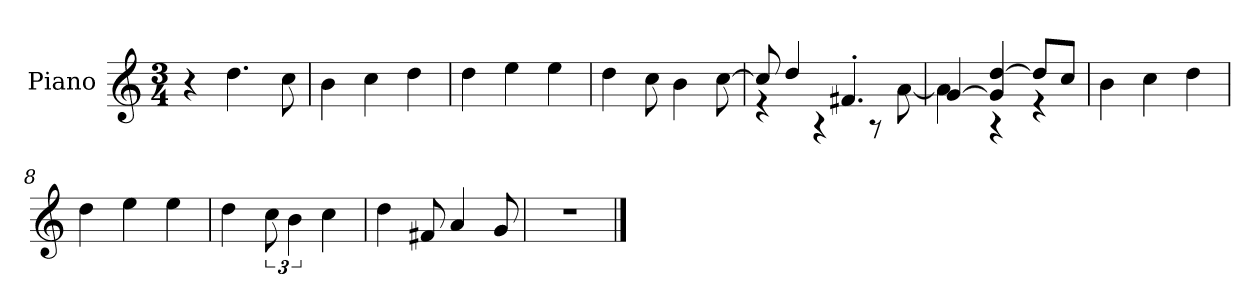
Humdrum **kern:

**kern
*part1
*staff1
*I"Piano
*I'P-no
*clefG2
*k[]
*M3/4
*MM169
=1
4r
4.dd\
8cc\
=2
4b\
4cc\
4dd\
=3
4dd\
4ee\
4ee\
=4
4dd\
8cc\
4b\
[8cc\
=5
*^
8cc/]	4r
4dd/	.
.	4r
4.f#X'/	.
.	8r
.	[8a\
=6	=6
[4g/	4a\]
4g/] [4dd/	4r
8dd/L]	4r
8cc/J	.
*v	*v
=7
4b\
4cc\
4dd\
=8
4dd\
4ee\
4ee\
!!LO:LB:g=z
=9
4dd\
12cc\
6b\
4cc\
=10
4dd\
8f#X/
4a/
8g/
=11
2.r
==
*-
